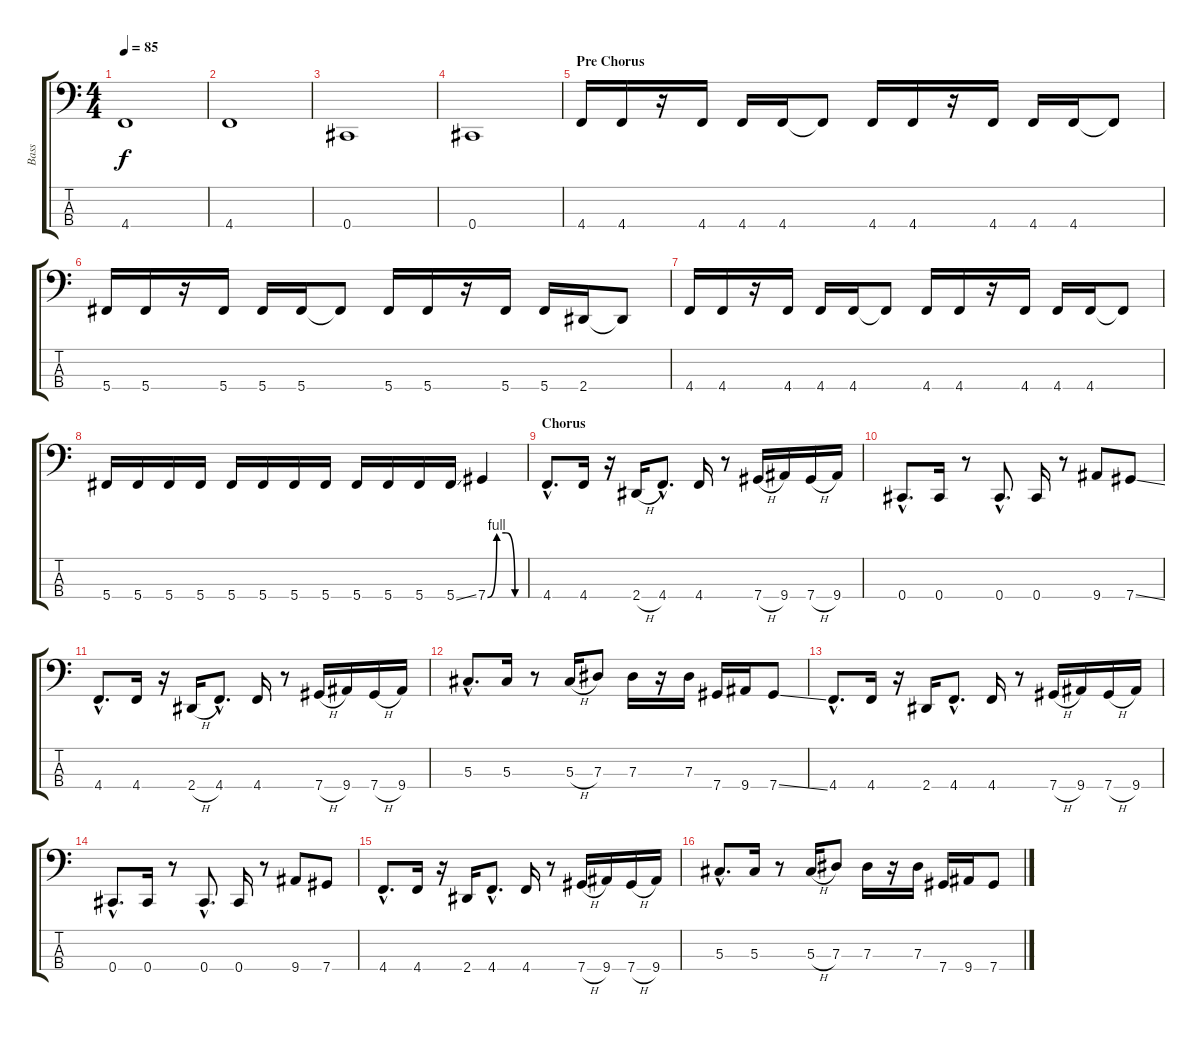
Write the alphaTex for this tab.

\track ("Bass" "Bass") {instrument electricbassfinger}
\staff {score tabs}
\tuning (Gb2 Db2 Ab1 Db1) {hide}
\ts (4 4)
\tempo 85
\clef f4
\ks c
4.4.1{dy f} |
4.4.1 |
0.4.1 |
0.4.1 |
\section ("" "Pre Chorus")
4.4.16 4.4.16 r.16 4.4.16 4.4.16 4.4.16 4.4{t}.8 4.4.16 4.4.16 r.16 4.4.16 4.4.16 4.4.16 4.4{t}.8 |
5.4.16 5.4.16 r.16 5.4.16 5.4.16 5.4.16 5.4{t}.8 5.4.16 5.4.16 r.16 5.4.16 5.4.16 2.4.16 2.4{t}.8 |
4.4.16 4.4.16 r.16 4.4.16 4.4.16 4.4.16 4.4{t}.8 4.4.16 4.4.16 r.16 4.4.16 4.4.16 4.4.16 4.4{t}.8 |
5.4.16 5.4.16 5.4.16 5.4.16 5.4.16 5.4.16 5.4.16 5.4.16 5.4.16 5.4.16 5.4.16 5.4{ss}.16 7.4{be (custom 0 0 15 4 30 4 45 0 60 0)}.4 |
\section ("" "Chorus")
4.4{hac}.8{d} 4.4.16 r.16 2.4{h}.16 4.4{hac}.8{d} 4.4.16 r.8 7.4{h}.16 9.4.16 7.4{h}.16 9.4.16 |
0.4{hac}.8{d} 0.4.16 r.8 0.4{hac}.8{d} 0.4.16 r.8 9.4.8 7.4{ss}.8 |
4.4{hac}.8{d} 4.4.16 r.16 2.4{h}.16 4.4{hac}.8{d} 4.4.16 r.8 7.4{h}.16 9.4.16 7.4{h}.16 9.4.16 |
5.3{hac}.8{d} 5.3.16 r.8 5.3{h}.16 7.3.8 7.3.16 r.16 7.3.16 7.4.16 9.4.16 7.4{ss}.8 |
4.4{hac}.8{d} 4.4.16 r.16 2.4.16 4.4{hac}.8{d} 4.4.16 r.8 7.4{h}.16 9.4.16 7.4{h}.16 9.4.16 |
0.4{hac}.8{d} 0.4.16 r.8 0.4{hac}.8{d} 0.4.16 r.8 9.4.8 7.4.8 |
4.4{hac}.8{d} 4.4.16 r.16 2.4.16 4.4{hac}.8{d} 4.4.16 r.8 7.4{h}.16 9.4.16 7.4{h}.16 9.4.16 |
5.3{hac}.8{d} 5.3.16 r.8 5.3{h}.16 7.3.8 7.3.16 r.16 7.3.16 7.4.16 9.4.16 7.4{ss}.8
